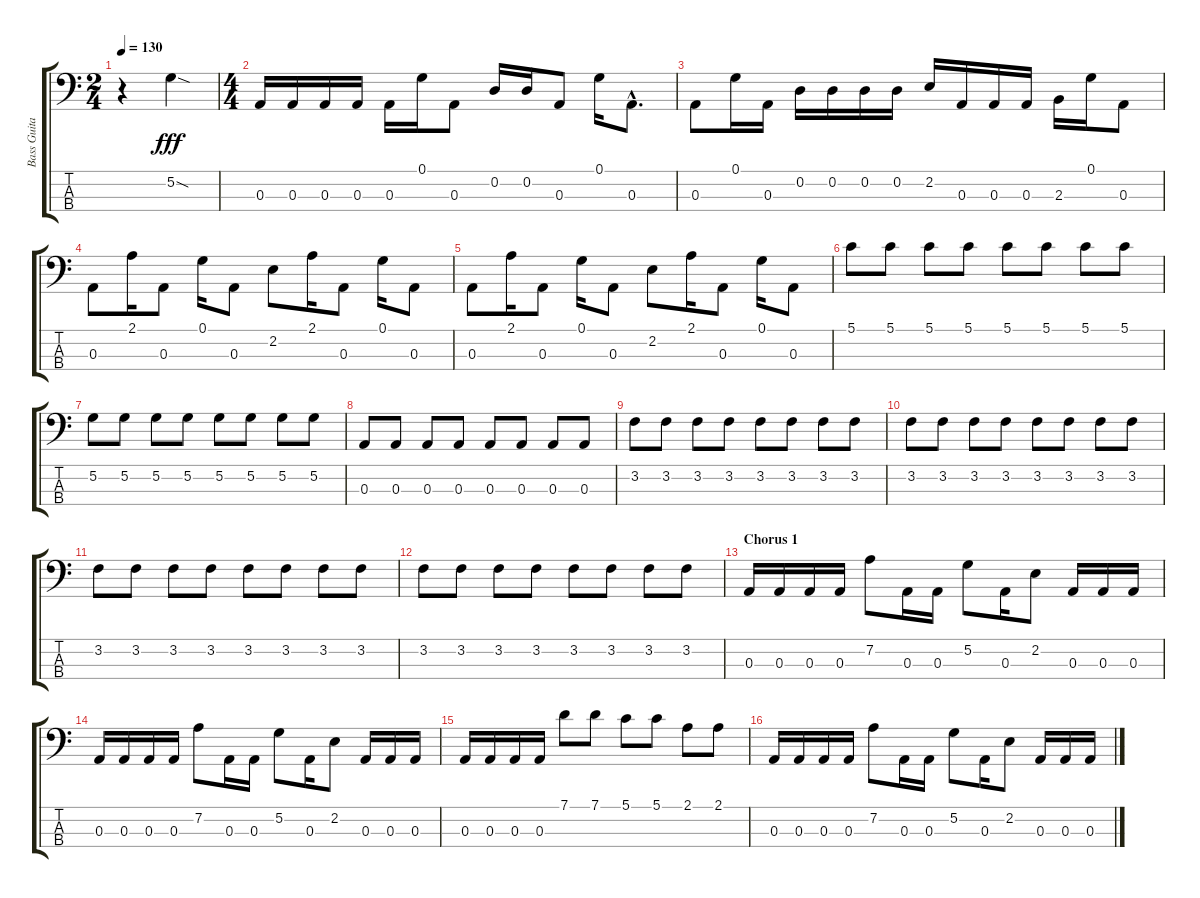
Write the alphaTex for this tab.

\track ("Bass Guitar" "Bass Guita") {instrument slapbass1}
\staff {score tabs}
\tuning (G2 D2 A1 E1) {hide}
\ts (2 4)
\tempo 130
\clef f4
\ks c
r.4{dy f volume 16} 5.2{sod}.4{dy fff} |
\ts (4 4)
0.3.16 0.3.16 0.3.16 0.3.16 0.3.16 0.1.16 0.3.8 0.2.16 0.2.16 0.3.8 0.1.16 0.3{hac}.8{d} |
0.3.8 0.1.16 0.3.16 0.2.16 0.2.16 0.2.16 0.2.16 2.2.16 0.3.16 0.3.16 0.3.16 2.3.16 0.1.16 0.3.8 |
0.3.8 2.1.16 0.3.8 0.1.16 0.3.8 2.2.8 2.1.16 0.3.8 0.1.16 0.3.8 |
0.3.8 2.1.16 0.3.8 0.1.16 0.3.8 2.2.8 2.1.16 0.3.8 0.1.16 0.3.8 |
5.1.8 5.1.8 5.1.8 5.1.8 5.1.8 5.1.8 5.1.8 5.1.8 |
5.2.8 5.2.8 5.2.8 5.2.8 5.2.8 5.2.8 5.2.8 5.2.8 |
0.3.8 0.3.8 0.3.8 0.3.8 0.3.8 0.3.8 0.3.8 0.3.8 |
3.2.8 3.2.8 3.2.8 3.2.8 3.2.8 3.2.8 3.2.8 3.2.8 |
3.2.8 3.2.8 3.2.8 3.2.8 3.2.8 3.2.8 3.2.8 3.2.8 |
3.2.8 3.2.8 3.2.8 3.2.8 3.2.8 3.2.8 3.2.8 3.2.8 |
3.2.8 3.2.8 3.2.8 3.2.8 3.2.8 3.2.8 3.2.8 3.2.8 |
\section ("" "Chorus 1")
0.3.16 0.3.16 0.3.16 0.3.16 7.2.8 0.3.16 0.3.16 5.2.8 0.3.16 2.2.8 0.3.16 0.3.16 0.3.16 |
0.3.16 0.3.16 0.3.16 0.3.16 7.2.8 0.3.16 0.3.16 5.2.8 0.3.16 2.2.8 0.3.16 0.3.16 0.3.16 |
0.3.16 0.3.16 0.3.16 0.3.16 7.1.8 7.1.8 5.1.8 5.1.8 2.1.8 2.1.8 |
0.3.16 0.3.16 0.3.16 0.3.16 7.2.8 0.3.16 0.3.16 5.2.8 0.3.16 2.2.8 0.3.16 0.3.16 0.3.16
